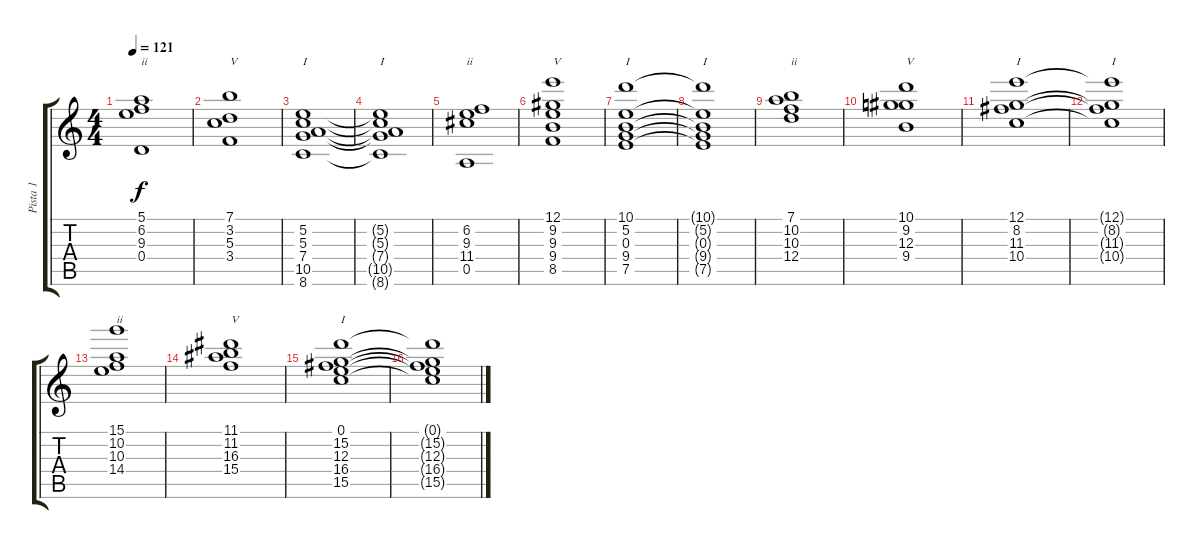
\track ("Pista 1" "Pista 1") {instrument electricguitarjazz}
\staff {score tabs}
\tuning (E4 B3 G3 D3 A2 E2) {hide}
\ts (4 4)
\tempo 121
\clef g2
\ks c
(5.1 6.2 9.3 0.4).1{txt "ii" dy f instrument electricguitarjazz} |
(7.1 3.2 5.3 3.4).1{txt "V"} |
(5.2 5.3 7.4 10.5 8.6).1{txt "I"} |
(5.2{t} 5.3{t} 7.4{t} 10.5{t} 8.6{t}).1{txt "I"} |
(6.2 9.3 11.4 0.5).1{txt "ii"} |
(12.1 9.2 9.3 9.4 8.5).1{txt "V"} |
(10.1 5.2 0.3 9.4 7.5).1{txt "I"} |
(10.1{t} 5.2{t} 0.3{t} 9.4{t} 7.5{t}).1{txt "I"} |
(7.1 10.2 10.3 12.4).1{txt "ii"} |
(10.1 9.2 12.3 9.4).1{txt "V"} |
(12.1 8.2 11.3 10.4).1{txt "I"} |
(12.1{t} 8.2{t} 11.3{t} 10.4{t}).1{txt "I"} |
(15.1 10.2 10.3 14.4).1{txt "ii"} |
(11.1 11.2 16.3 15.4).1{txt "V"} |
(0.1 15.2 12.3 16.4 15.5).1{txt "I"} |
(0.1{t} 15.2{t} 12.3{t} 16.4{t} 15.5{t}).1
